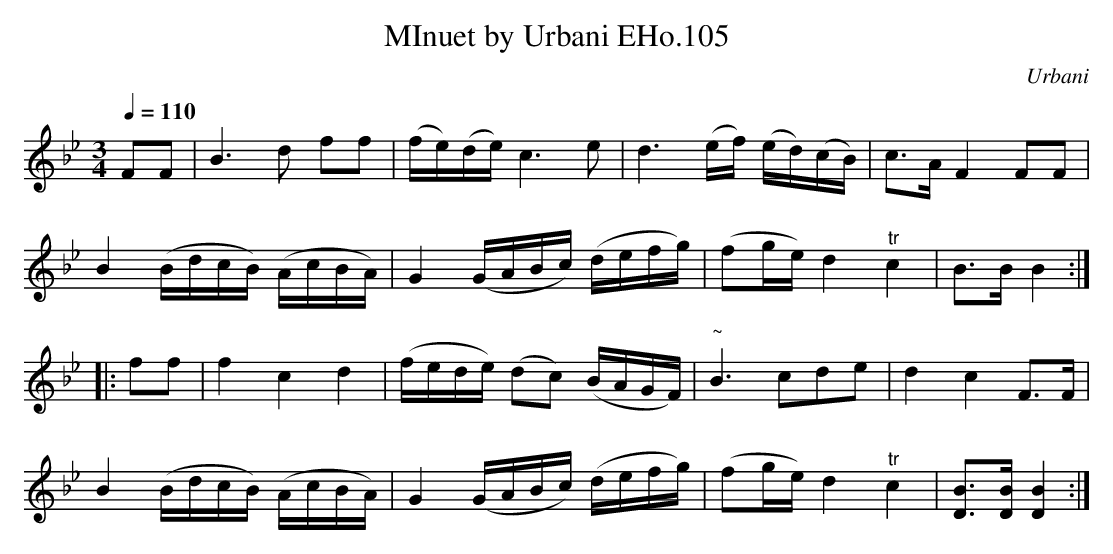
X:1
T:MInuet by Urbani EHo.105
M:3/4
L:1/8
Q:1/4=110
C:Urbani
K:Bb
FF|B2>d2 ff|(f/e/)(d/e/) c2>e2|d3(e/f/) (e/d/)(c/B/)|c>A F2FF|
B2(B/d/c/B/) (A/c/B/A/)|G2(G/A/B/c/) (d/e/f/g/)|(fg/e/)d2"^tr"c2|B>BB2:|
|:ff|f2c2d2|(f/e/d/e/) (dc) (B/A/G/F/)|"^~"B3 cde|d2c2F>F|
B2(B/d/c/B/) (A/c/B/A/)|G2 (G/A/B/c/) (d/e/f/g/)|(fg/e/)d2"^tr"c2|[BD]>[BD][B2D2]:|
